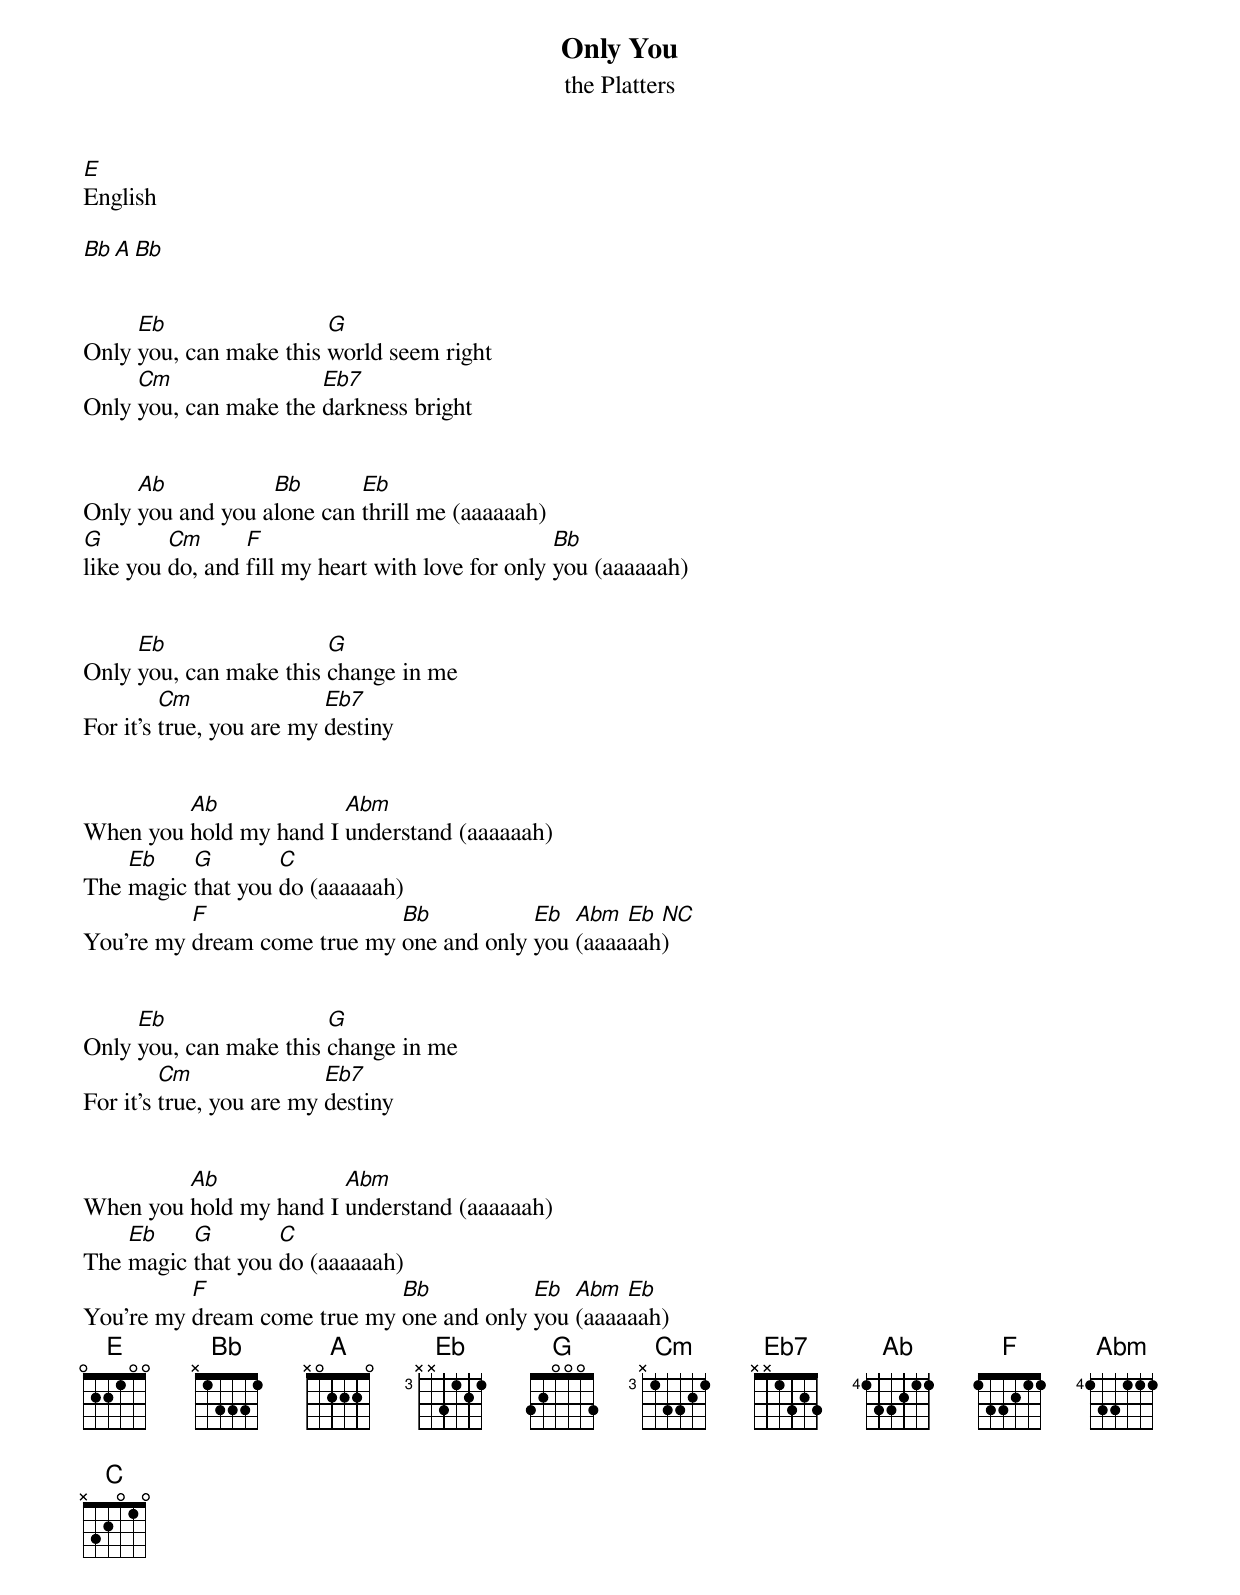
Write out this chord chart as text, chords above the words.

Only You
the Platters
E
English

Bb   A   Bb


     Eb                 G
Only you, can make this world seem right
     Cm                Eb7
Only you, can make the darkness bright


     Ab           Bb       Eb
Only you and you alone can thrill me (aaaaaah)
G        Cm      F                                Bb
like you do, and fill my heart with love for only you (aaaaaah)


     Eb                 G
Only you, can make this change in me
         Cm               Eb7
For it’s true, you are my destiny


         Ab             Abm
When you hold my hand I understand (aaaaaah)
    Eb    G        C
The magic that you do (aaaaaah)
          F                  Bb           Eb  Abm  Eb (NC)
You're my dream come true my one and only you (aaaaaah)


     Eb                 G
Only you, can make this change in me
         Cm               Eb7
For it’s true, you are my destiny


         Ab             Abm
When you hold my hand I understand (aaaaaah)
    Eb    G        C
The magic that you do (aaaaaah)
          F                  Bb           Eb  Abm  Eb
You're my dream come true my one and only you (aaaaaah)
